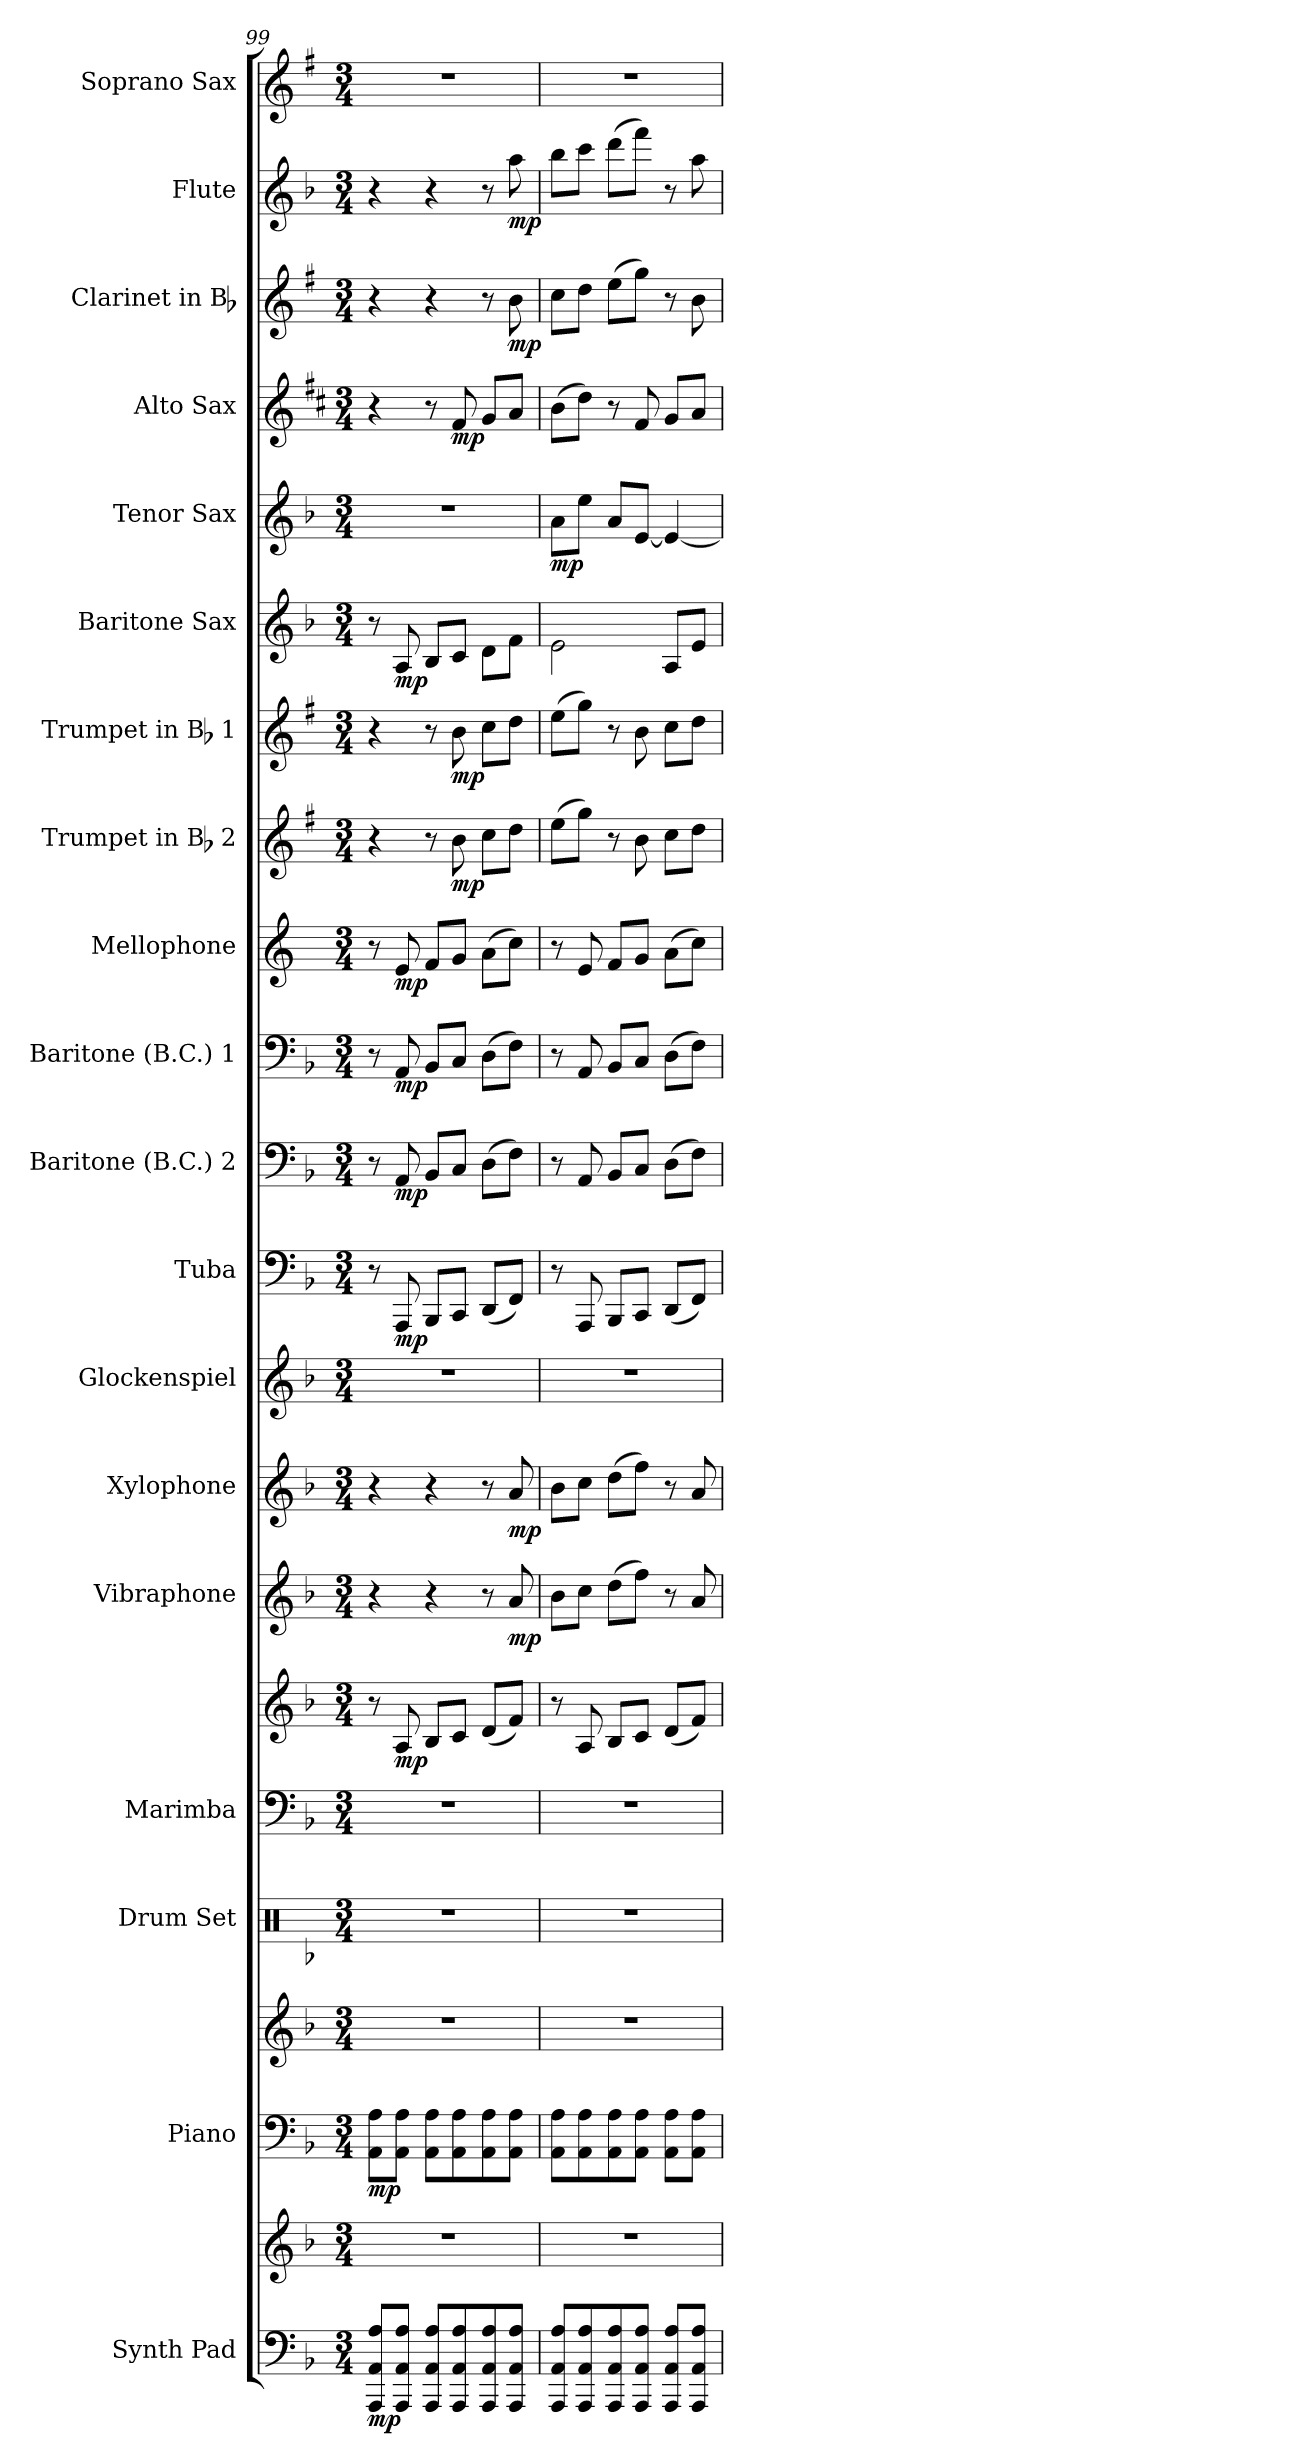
**kern	**kern	**dynam	**kern	**kern	**dynam	**kern	**kern	**kern	**dynam	**kern	**dynam	**kern	**dynam	**kern	**kern	**dynam	**kern	**dynam	**kern	**dynam	**kern	**dynam	**kern	**dynam	**kern	**dynam	**kern	**dynam	**kern	**dynam	**kern	**dynam	**kern	**dynam	**kern	**dynam	**kern
*part19	*part19	*part19	*part18	*part18	*part18	*part17	*part16	*part16	*part16	*part15	*part15	*part14	*part14	*part13	*part12	*part12	*part11	*part11	*part10	*part10	*part9	*part9	*part8	*part8	*part7	*part7	*part6	*part6	*part5	*part5	*part4	*part4	*part3	*part3	*part2	*part2	*part1
*staff22	*staff21	*staff21/22	*staff20	*staff19	*staff19/20	*staff18	*staff17	*staff16	*staff16/17	*staff15	*staff15	*staff14	*staff14	*staff13	*staff12	*staff12	*staff11	*staff11	*staff10	*staff10	*staff9	*staff9	*staff8	*staff8	*staff7	*staff7	*staff6	*staff6	*staff5	*staff5	*staff4	*staff4	*staff3	*staff3	*staff2	*staff2	*staff1
*I"Synth Pad	*	*	*I"Piano	*	*	*I"Drum Set	*I"Marimba	*	*	*I"Vibraphone	*	*I"Xylophone	*	*I"Glockenspiel	*I"Tuba	*	*I"Baritone (B.C.) 2	*	*I"Baritone (B.C.) 1	*	*I"Mellophone	*	*I"Trumpet in Bb 2	*	*I"Trumpet in Bb 1	*	*I"Baritone Sax	*	*I"Tenor Sax	*	*I"Alto Sax	*	*I"Clarinet in Bb	*	*I"Flute	*	*I"Soprano Sax
*I'Pad	*	*	*I'Pno.	*	*	*I'D. S.	*I'Mrb.	*	*	*I'Vib.	*	*I'Xyl.	*	*I'Glk.	*I'Tuba	*	*I'Bar. 2	*	*I'Bar. 1	*	*I'Mello.	*	*	*	*	*	*I'B. Sx.	*	*I'T. Sx.	*	*I'A. Sx.	*	*	*	*I'Fl.	*	*I'S. Sx.
*clefF4	*clefG2	*	*clefF4	*clefG2	*	*clefX	*clefF4	*clefG2	*	*clefG2	*	*clefG2	*	*clefG2	*clefF4	*	*clefF4	*	*clefF4	*	*clefG2	*	*clefG2	*	*clefG2	*	*clefG2	*	*clefG2	*	*clefG2	*	*clefG2	*	*clefG2	*	*clefG2
*	*	*	*	*	*	*	*	*	*	*	*	*ITrd-7c-12	*	*ITrd-14c-24	*	*	*	*	*	*	*ITrd4c7	*	*ITrd1c2	*	*ITrd1c2	*	*ITrd12c21	*	*ITrd8c14	*	*ITrd5c9	*	*ITrd1c2	*	*	*	*ITrd1c2
*k[b-]	*k[b-]	*	*k[b-]	*k[b-]	*	*k[b-]	*k[b-]	*k[b-]	*	*k[b-]	*	*k[b-]	*	*k[b-]	*k[b-]	*	*k[b-]	*	*k[b-]	*	*k[b-]	*	*k[b-]	*	*k[b-]	*	*k[b-]	*	*k[b-]	*	*k[b-]	*	*k[b-]	*	*k[b-]	*	*k[b-]
*F:	*F:	*	*F:	*F:	*	*F:	*F:	*F:	*	*F:	*	*F:	*	*F:	*F:	*	*F:	*	*F:	*	*F:	*	*F:	*	*F:	*	*F:	*	*F:	*	*F:	*	*F:	*	*F:	*	*F:
*M3/4	*M3/4	*	*M3/4	*M3/4	*	*M3/4	*M3/4	*M3/4	*	*M3/4	*	*M3/4	*	*M3/4	*M3/4	*	*M3/4	*	*M3/4	*	*M3/4	*	*M3/4	*	*M3/4	*	*M3/4	*	*M3/4	*	*M3/4	*	*M3/4	*	*M3/4	*	*M3/4
=99	=99	=99	=99	=99	=99	=99	=99	=99	=99	=99	=99	=99	=99	=99	=99	=99	=99	=99	=99	=99	=99	=99	=99	=99	=99	=99	=99	=99	=99	=99	=99	=99	=99	=99	=99	=99	=99
!	!	!LO:DY:b=2	!	!	!LO:DY:b=2	!	!	!	!	!	!	!	!	!	!	!	!	!	!	!	!	!	!	!	!	!	!	!	!	!	!	!	!	!	!	!	!
8AAA/ 8AA/ 8A/L	2.r	mp	8AA\ 8A\L	2.r	mp	2.r	2.r	8r	.	4r	.	4r	.	2.r	8r	.	8r	.	8r	.	8r	.	4r	.	4r	.	8r	.	2.r	.	4r	.	4r	.	4r	.	2.r
!	!	!	!	!	!	!	!	!	!LO:DY:b	!	!	!	!	!	!	!LO:DY:b	!	!LO:DY:b	!	!LO:DY:b	!	!LO:DY:b	!	!	!	!	!	!LO:DY:b	!	!	!	!	!	!	!	!	!
8AAA/ 8AA/ 8A/J	.	.	8AA\ 8A\J	.	.	.	.	8A/	mp	.	.	.	.	.	8AAA/	mp	8AA/	mp	8AA/	mp	8A/	mp	.	.	.	.	8AA/	mp	.	.	.	.	.	.	.	.	.
8AAA/ 8AA/ 8A/L	.	.	8AA\ 8A\L	.	.	.	.	8B-/L	.	4r	.	4r	.	.	8BBB-/L	.	8BB-/L	.	8BB-/L	.	8B-/L	.	8r	.	8r	.	8BB-/L	.	.	.	8r	.	4r	.	4r	.	.
!	!	!	!	!	!	!	!	!	!	!	!	!	!	!	!	!	!	!	!	!	!	!	!	!LO:DY:b	!	!LO:DY:b	!	!	!	!	!	!LO:DY:b	!	!	!	!	!
8AAA/ 8AA/ 8A/	.	.	8AA\ 8A\	.	.	.	.	8c/J	.	.	.	.	.	.	8CC/J	.	8C/J	.	8C/J	.	8c/J	.	8a\	mp	8a\	mp	8C/J	.	.	.	8A/	mp	.	.	.	.	.
8AAA/ 8AA/ 8A/	.	.	8AA\ 8A\	.	.	.	.	(8d/L	.	8r	.	8r	.	.	(8DD/L	.	(>8D\L	.	(>8D\L	.	(>8d\L	.	8b-\L	.	8b-\L	.	8D\L	.	.	.	8B-/L	.	8r	.	8r	.	.
!	!	!	!	!	!	!	!	!	!	!	!LO:DY:b	!	!LO:DY:b	!	!	!	!	!	!	!	!	!	!	!	!	!	!	!	!	!	!	!	!	!LO:DY:b	!	!LO:DY:b	!
8AAA/ 8AA/ 8A/J	.	.	8AA\ 8A\J	.	.	.	.	8f/J)	.	8a/	mp	8aa/	mp	.	8FF/J)	.	8F\J)	.	8F\J)	.	8f\J)	.	8cc\J	.	8cc\J	.	8F\J	.	.	.	8c/J	.	8a\	mp	8aa\	mp	.
=100	=100	=100	=100	=100	=100	=100	=100	=100	=100	=100	=100	=100	=100	=100	=100	=100	=100	=100	=100	=100	=100	=100	=100	=100	=100	=100	=100	=100	=100	=100	=100	=100	=100	=100	=100	=100	=100
!	!	!	!	!	!	!	!	!	!	!	!	!	!	!	!	!	!	!	!	!	!	!	!	!	!	!	!	!	!	!LO:DY:b	!	!	!	!	!	!	!
8AAA/ 8AA/ 8A/L	2.r	.	8AA\ 8A\L	2.r	.	2.r	2.r	8r	.	8b-\L	.	8bb-\L	.	2.r	8r	.	8r	.	8r	.	8r	.	(>8dd\L	.	(>8dd\L	.	2E\	.	8A\L	mp	(>8d\L	.	8b-\L	.	8bb-\L	.	2.r
8AAA/ 8AA/ 8A/	.	.	8AA\ 8A\	.	.	.	.	8A/	.	8cc\J	.	8ccc\J	.	.	8AAA/	.	8AA/	.	8AA/	.	8A/	.	8ff\J)	.	8ff\J)	.	.	.	8e\J	.	8f\J)	.	8cc\J	.	8ccc\J	.	.
8AAA/ 8AA/ 8A/	.	.	8AA\ 8A\	.	.	.	.	8B-/L	.	(>8dd\L	.	(>8ddd\L	.	.	8BBB-/L	.	8BB-/L	.	8BB-/L	.	8B-/L	.	8r	.	8r	.	.	.	8A/L	.	8r	.	(>8dd\L	.	(>8ddd\L	.	.
8AAA/ 8AA/ 8A/J	.	.	8AA\ 8A\J	.	.	.	.	8c/J	.	8ff\J)	.	8fff\J)	.	.	8CC/J	.	8C/J	.	8C/J	.	8c/J	.	8a\	.	8a\	.	.	.	[8E/J	.	8A/	.	8ff\J)	.	8fff\J)	.	.
8AAA/ 8AA/ 8A/L	.	.	8AA\ 8A\L	.	.	.	.	(8d/L	.	8r	.	8r	.	.	(8DD/L	.	(>8D\L	.	(>8D\L	.	(>8d\L	.	8b-\L	.	8b-\L	.	8AA/L	.	4E/_	.	8B-/L	.	8r	.	8r	.	.
8AAA/ 8AA/ 8A/J	.	.	8AA\ 8A\J	.	.	.	.	8f/J)	.	8a/	.	8aa/	.	.	8FF/J)	.	8F\J)	.	8F\J)	.	8f\J)	.	8cc\J	.	8cc\J	.	8E/J	.	.	.	8c/J	.	8a\	.	8aa\	.	.
=	=	=	=	=	=	=	=	=	=	=	=	=	=	=	=	=	=	=	=	=	=	=	=	=	=	=	=	=	=	=	=	=	=	=	=	=	=
*-	*-	*-	*-	*-	*-	*-	*-	*-	*-	*-	*-	*-	*-	*-	*-	*-	*-	*-	*-	*-	*-	*-	*-	*-	*-	*-	*-	*-	*-	*-	*-	*-	*-	*-	*-	*-	*-
